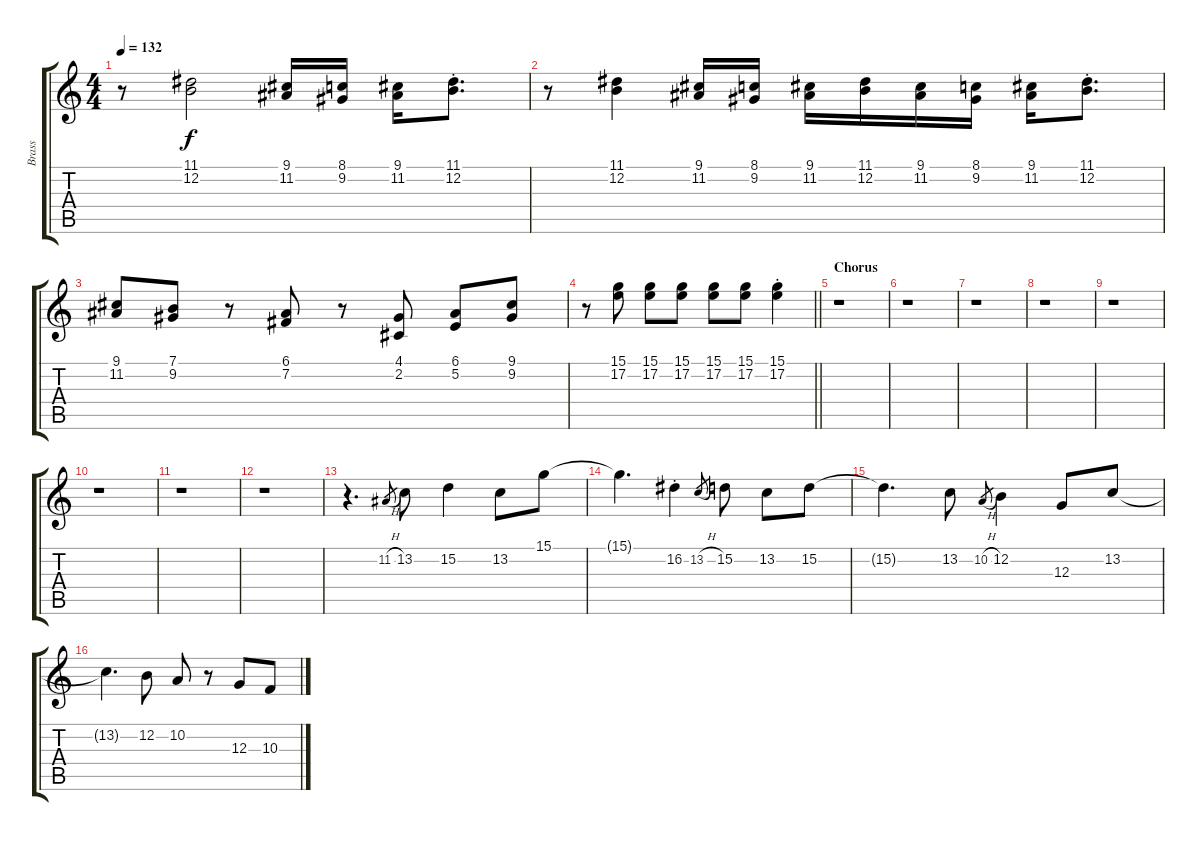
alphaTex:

\track ("Brass" "Brass") {instrument brasssection}
\staff {score tabs}
\tuning (E4 B3 G3 D3 A2 E2) {hide}
\ts (4 4)
\tempo 132
\clef g2
\ks c
r.8{dy f} (11.1 12.2).2 (9.1 11.2).16 (8.1 9.2).16 (9.1 11.2).16 (11.1{st} 12.2{st}).8{d} |
r.8 (11.1 12.2).4 (9.1 11.2).16 (8.1 9.2).16 (9.1 11.2).16 (11.1 12.2).16 (9.1 11.2).16 (8.1 9.2).16 (9.1 11.2).16 (11.1{st} 12.2{st}).8{d} |
(9.1 11.2).8 (7.1 9.2).8 r.8 (6.1 7.2).8 r.8 (4.1 2.2).8 (6.1 5.2).8 (9.1 9.2).8 |
\barLineRight lightlight
r.8 (15.1 17.2).8 (15.1 17.2).8 (15.1 17.2).8 (15.1 17.2).8 (15.1 17.2).8 (15.1{st} 17.2{st}).4 |
\section ("" "Chorus")
r.1 |
r.1 |
r.1 |
r.1 |
r.1 |
r.1 |
r.1 |
r.1 |
r.4{d} 11.2{h}.8{gr} 13.2.8 15.2.4 13.2.8 15.1.8 |
15.1{t}.4{d} 16.2{st}.4 13.2{h}.8{gr} 15.2.8 13.2.8 15.2.8 |
15.2{t}.4{d} 13.2.8 10.2{h}.8{gr} 12.2.4 12.3.8 13.2.8 |
13.2{t}.4{d} 12.2.8 10.2.8 r.8 12.3.8 10.3.8
